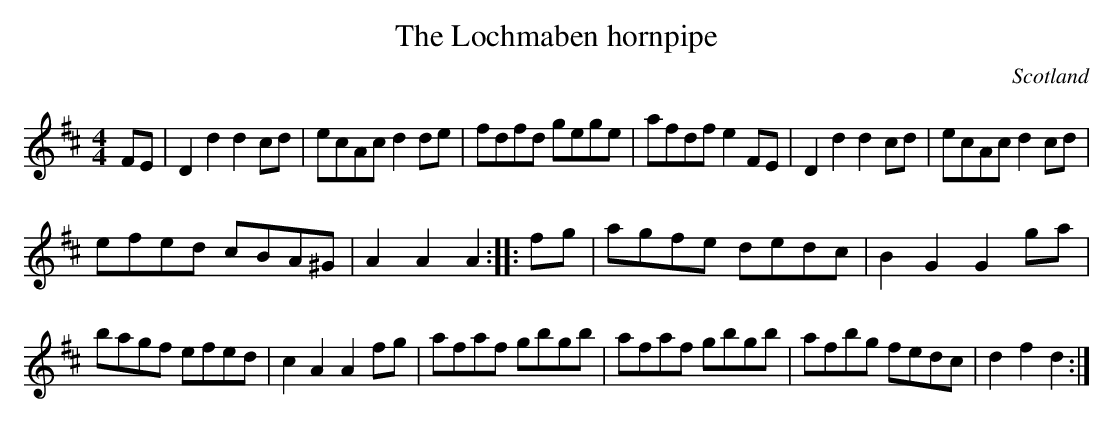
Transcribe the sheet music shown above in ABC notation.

X:1
T:Lochmaben hornpipe, The
O:Scotland
M:4/4
K:D
FE|\
D2d2 d2cd|ecAc d2de|fdfd gege|afdf e2FE|\
D2d2 d2cd|ecAc d2cd|
efed cBA^G|A2A2 A2::\
fg|\
agfe dedc|B2G2 G2ga|
bagf efed|c2A2 A2fg|\
afaf gbgb|afaf gbgb|afbg fedc|d2f2 d2:|
